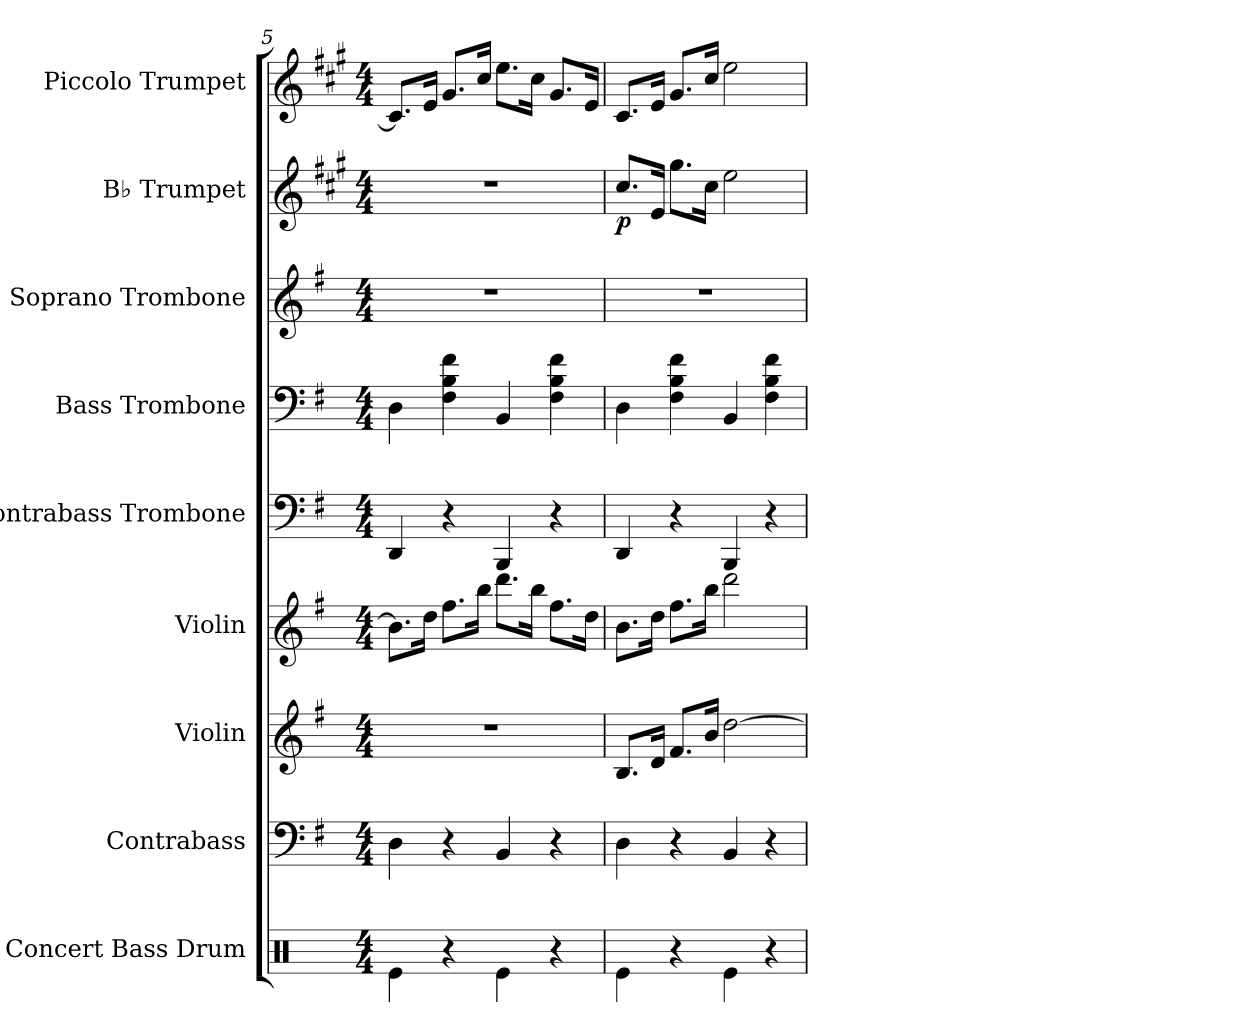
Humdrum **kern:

**kern	**kern	**kern	**kern	**kern	**kern	**kern	**kern	**dynam	**kern
*part9	*part8	*part7	*part6	*part5	*part4	*part3	*part2	*part2	*part1
*staff9	*staff8	*staff7	*staff6	*staff5	*staff4	*staff3	*staff2	*staff2	*staff1
*I"Concert Bass Drum	*I"Contrabass	*I"Violin	*I"Violin	*I"Contrabass Trombone	*I"Bass Trombone	*I"Soprano Trombone	*I"B♭ Trumpet	*	*I"Piccolo Trumpet
*I'Con. BD	*I'Cb.	*I'Vln.	*I'Vln.	*I'Cb. Tbn.	*I'B. Tbn.	*I'S. Tbn.	*I'B♭ Tpt.	*	*I'P. Tpt.
!!LO:PB:g=z
*clefX	*clefF4	*clefG2	*clefG2	*clefF4	*clefF4	*clefG2	*clefG2	*	*clefG2
*	*ITrd7c12	*	*	*	*	*	*ITrd1c2	*	*ITrd-6c-10
*k[]	*k[f#]	*k[f#]	*k[f#]	*k[f#]	*k[f#]	*k[f#]	*k[f#]	*	*k[f#]
*M4/4	*M4/4	*M4/4	*M4/4	*M4/4	*M4/4	*M4/4	*M4/4	*	*M4/4
=5	=5	=5	=5	=5	=5	=5	=5	=5	=5
4Re\	4DD\	1r	8.b\L]	4DD/	4D\	1r	1r	.	8.b/L]
.	.	.	16dd\Jk	.	.	.	.	.	16dd/Jk
4r	4r	.	8.ff#\L	4r	4F#\ 4B\ 4f#\	.	.	.	8.ff#/L
.	.	.	16bb\Jk	.	.	.	.	.	16bb/Jk
4Re\	4BBB/	.	8.ddd\L	4BBB/	4BB/	.	.	.	8.ddd\L
.	.	.	16bb\Jk	.	.	.	.	.	16bb\Jk
4r	4r	.	8.ff#\L	4r	4F#\ 4B\ 4f#\	.	.	.	8.ff#/L
.	.	.	16dd\Jk	.	.	.	.	.	16dd/Jk
=6	=6	=6	=6	=6	=6	=6	=6	=6	=6
!	!	!	!	!	!	!	!	!LO:DY:b	!
4Re\	4DD\	8.B/L	8.b\L	4DD/	4D\	1r	8.b/L	p	8.b/L
.	.	16d/Jk	16dd\Jk	.	.	.	16d/Jk	.	16dd/Jk
4r	4r	8.f#/L	8.ff#\L	4r	4F#\ 4B\ 4f#\	.	8.ff#\L	.	8.ff#/L
.	.	16b/Jk	16bb\Jk	.	.	.	16b\Jk	.	16bb/Jk
4Re\	4BBB/	[2dd\	2ddd\	4BBB/	4BB/	.	2dd\	.	2ddd\
4r	4r	.	.	4r	4F#\ 4B\ 4f#\	.	.	.	.
=	=	=	=	=	=	=	=	=	=
*-	*-	*-	*-	*-	*-	*-	*-	*-	*-
